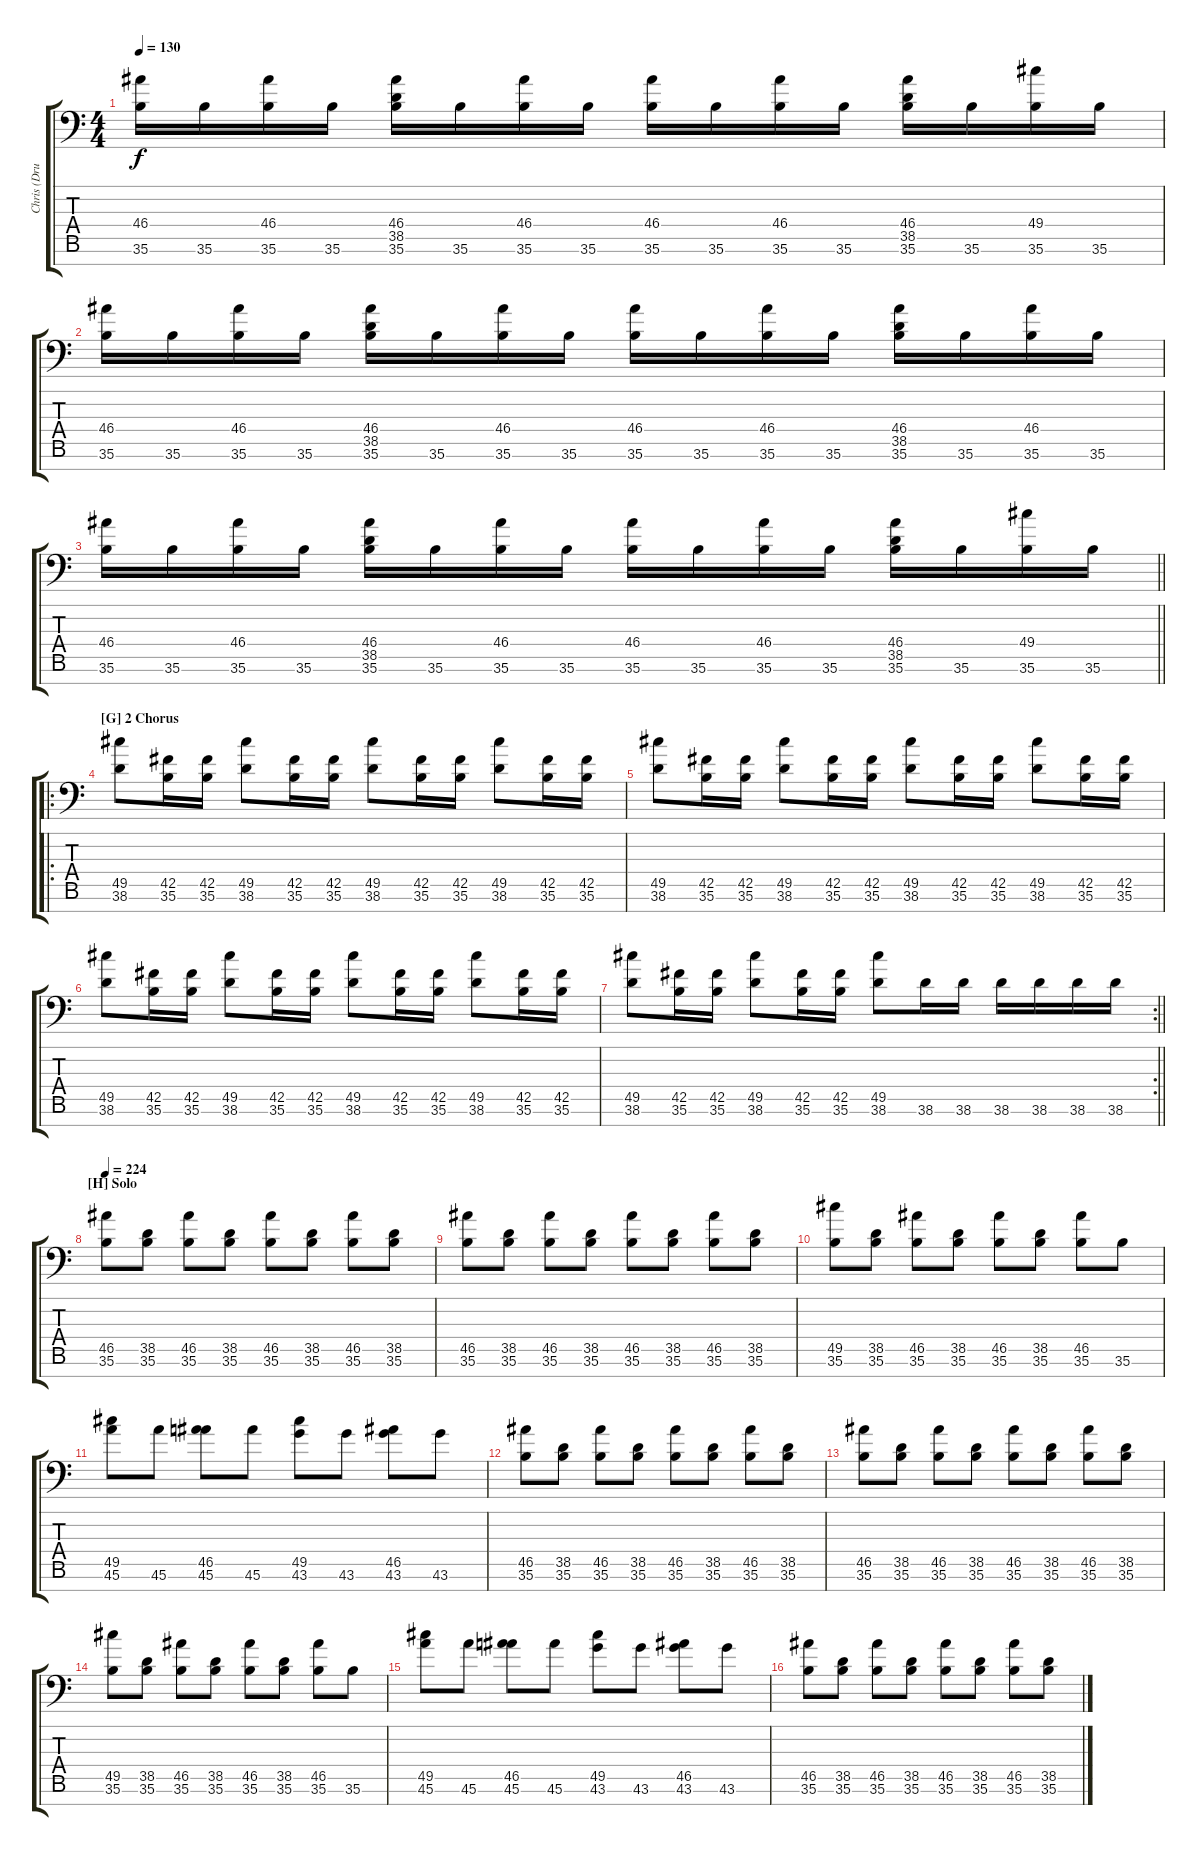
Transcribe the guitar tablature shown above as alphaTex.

\track ("Chris (Drums)" "Chris (Dru") {instrument acousticgrandpiano}
\staff {score tabs}
\tuning (C-1 C-1 C-1 C-1 C-1 C-1 C-1) {hide}
\ts (4 4)
\tempo 130
\clef f4
\ks c
(46.4 35.6).16{dy f} 35.6.16 (46.4 35.6).16 35.6.16 (46.4 38.5 35.6).16 35.6.16 (46.4 35.6).16 35.6.16 (46.4 35.6).16 35.6.16 (46.4 35.6).16 35.6.16 (46.4 38.5 35.6).16 35.6.16 (49.4 35.6).16 35.6.16 |
(46.4 35.6).16 35.6.16 (46.4 35.6).16 35.6.16 (46.4 38.5 35.6).16 35.6.16 (46.4 35.6).16 35.6.16 (46.4 35.6).16 35.6.16 (46.4 35.6).16 35.6.16 (46.4 38.5 35.6).16 35.6.16 (46.4 35.6).16 35.6.16 |
\barLineRight lightlight
(46.4 35.6).16 35.6.16 (46.4 35.6).16 35.6.16 (46.4 38.5 35.6).16 35.6.16 (46.4 35.6).16 35.6.16 (46.4 35.6).16 35.6.16 (46.4 35.6).16 35.6.16 (46.4 38.5 35.6).16 35.6.16 (49.4 35.6).16 35.6.16 |
\ro
\section ("" "[G] 2 Chorus")
(49.5 38.6).8 (42.5 35.6).16 (42.5 35.6).16 (49.5 38.6).8 (42.5 35.6).16 (42.5 35.6).16 (49.5 38.6).8 (42.5 35.6).16 (42.5 35.6).16 (49.5 38.6).8 (42.5 35.6).16 (42.5 35.6).16 |
(49.5 38.6).8 (42.5 35.6).16 (42.5 35.6).16 (49.5 38.6).8 (42.5 35.6).16 (42.5 35.6).16 (49.5 38.6).8 (42.5 35.6).16 (42.5 35.6).16 (49.5 38.6).8 (42.5 35.6).16 (42.5 35.6).16 |
(49.5 38.6).8 (42.5 35.6).16 (42.5 35.6).16 (49.5 38.6).8 (42.5 35.6).16 (42.5 35.6).16 (49.5 38.6).8 (42.5 35.6).16 (42.5 35.6).16 (49.5 38.6).8 (42.5 35.6).16 (42.5 35.6).16 |
\rc 2
\barLineRight lightlight
(49.5 38.6).8 (42.5 35.6).16 (42.5 35.6).16 (49.5 38.6).8 (42.5 35.6).16 (42.5 35.6).16 (49.5 38.6).8 38.6.16 38.6.16 38.6.16 38.6.16 38.6.16 38.6.16 |
\section ("" "[H] Solo")
\tempo 224
(46.5 35.6).8 (38.5 35.6).8 (46.5 35.6).8 (38.5 35.6).8 (46.5 35.6).8 (38.5 35.6).8 (46.5 35.6).8 (38.5 35.6).8 |
(46.5 35.6).8 (38.5 35.6).8 (46.5 35.6).8 (38.5 35.6).8 (46.5 35.6).8 (38.5 35.6).8 (46.5 35.6).8 (38.5 35.6).8 |
(49.5 35.6).8 (38.5 35.6).8 (46.5 35.6).8 (38.5 35.6).8 (46.5 35.6).8 (38.5 35.6).8 (46.5 35.6).8 35.6.8 |
(49.5 45.6).8 45.6.8 (46.5 45.6).8 45.6.8 (49.5 43.6).8 43.6.8 (46.5 43.6).8 43.6.8 |
(46.5 35.6).8 (38.5 35.6).8 (46.5 35.6).8 (38.5 35.6).8 (46.5 35.6).8 (38.5 35.6).8 (46.5 35.6).8 (38.5 35.6).8 |
(46.5 35.6).8 (38.5 35.6).8 (46.5 35.6).8 (38.5 35.6).8 (46.5 35.6).8 (38.5 35.6).8 (46.5 35.6).8 (38.5 35.6).8 |
(49.5 35.6).8 (38.5 35.6).8 (46.5 35.6).8 (38.5 35.6).8 (46.5 35.6).8 (38.5 35.6).8 (46.5 35.6).8 35.6.8 |
(49.5 45.6).8 45.6.8 (46.5 45.6).8 45.6.8 (49.5 43.6).8 43.6.8 (46.5 43.6).8 43.6.8 |
(46.5 35.6).8 (38.5 35.6).8 (46.5 35.6).8 (38.5 35.6).8 (46.5 35.6).8 (38.5 35.6).8 (46.5 35.6).8 (38.5 35.6).8
